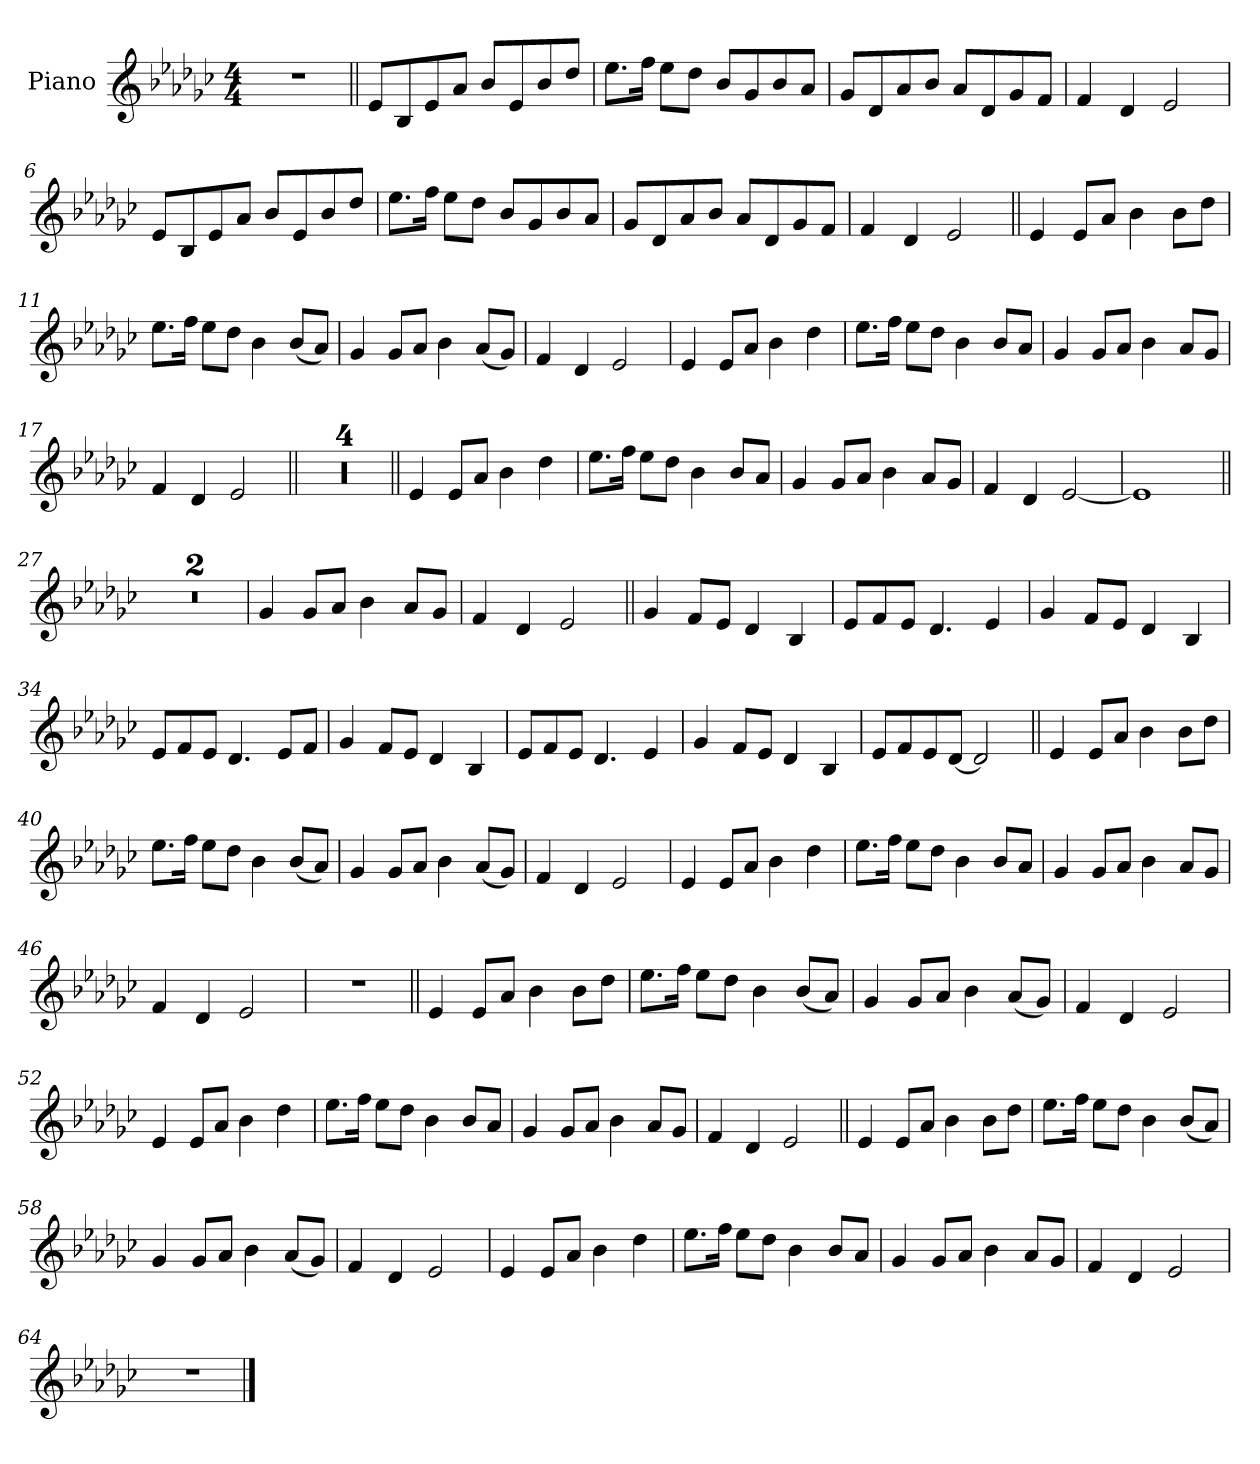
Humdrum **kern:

**kern
*part1
*staff1
*I"Piano
*I'Pno.
*clefG2
*k[b-e-a-d-g-c-]
*M4/4
*MM120
=1
1r
=2||
8e-!L
8B-!
8e-!
8a-!J
8b-!L
8e-!
8b-!
8dd-!J
=3
8.ee-!L
16ff!Jk
8ee-!L
8dd-!J
8b-!L
8g-!
8b-!
8a-!J
=4
8g-!L
8d-!
8a-!
8b-!J
8a-!L
8d-!
8g-!
8f!J
=5
4f!
4d-!
2e-!
=6
8e-!L
8B-!
8e-!
8a-!J
8b-!L
8e-!
8b-!
8dd-!J
=7
8.ee-!L
16ff!Jk
8ee-!L
8dd-!J
8b-!L
8g-!
8b-!
8a-!J
=8
8g-!L
8d-!
8a-!
8b-!J
8a-!L
8d-!
8g-!
8f!J
=9
4f!
4d-!
2e-!
=10||
4e-
8e-L
8a-J
4b-
8b-L
8dd-J
=11
8.ee-L
16ffJk
8ee-L
8dd-J
4b-
(<8b-L
8a-J)
=12
4g-
8g-L
8a-J
4b-
(<8a-L
8g-J)
=13
4f
4d-
2e-
=14
4e-
8e-L
8a-J
4b-
4dd-
=15
8.ee-L
16ffJk
8ee-L
8dd-J
4b-
8b-L
8a-J
=16
4g-
8g-L
8a-J
4b-
8a-L
8g-J
=17
4f
4d-
2e-
=18||
1r
=19
1r
=20
1r
=21
1r
=22||
4e-
8e-L
8a-J
4b-
4dd-
=23
8.ee-L
16ffJk
8ee-L
8dd-J
4b-
8b-L
8a-J
=24
4g-
8g-L
8a-J
4b-
8a-L
8g-J
=25
4f
4d-
[2e-
=26
1e-]
=27||
1r
=28
1r
=29
4g-!
8g-!L
8a-!J
4b-!
8a-!L
8g-!J
=30
4f!
4d-!
2e-!
=31||
4g-!
8f!L
8e-!J
4d-!
4B-!
=32
8e-!L
8f!
8e-!J
4.d-!
4e-!
=33
4g-!
8f!L
8e-!J
4d-!
4B-!
=34
8e-!L
8f!
8e-!J
4.d-!
8e-!L
8f!J
=35
4g-!
8f!L
8e-!J
4d-!
4B-!
=36
8e-!L
8f!
8e-!J
4.d-!
4e-!
=37
4g-!
8f!L
8e-!J
4d-!
4B-!
=38
8e-!L
8f!
8e-!
[8d-!J
2d-!]
=39||
4e-
8e-L
8a-J
4b-
8b-L
8dd-J
=40
8.ee-L
16ffJk
8ee-L
8dd-J
4b-
(<8b-L
8a-J)
=41
4g-
8g-L
8a-J
4b-
(<8a-L
8g-J)
=42
4f
4d-
2e-
=43
4e-
8e-L
8a-J
4b-
4dd-
=44
8.ee-L
16ffJk
8ee-L
8dd-J
4b-
8b-L
8a-J
=45
4g-
8g-L
8a-J
4b-
8a-L
8g-J
=46
4f
4d-
2e-
=47
1r
=48||
4e-
8e-L
8a-J
4b-
8b-L
8dd-J
=49
8.ee-L
16ffJk
8ee-L
8dd-J
4b-
(<8b-L
8a-J)
=50
4g-
8g-L
8a-J
4b-
(<8a-L
8g-J)
=51
4f
4d-
2e-
=52
4e-
8e-L
8a-J
4b-
4dd-
=53
8.ee-L
16ffJk
8ee-L
8dd-J
4b-
8b-L
8a-J
=54
4g-
8g-L
8a-J
4b-
8a-L
8g-J
=55
4f
4d-
2e-
=56||
4e-
8e-L
8a-J
4b-
8b-L
8dd-J
=57
8.ee-L
16ffJk
8ee-L
8dd-J
4b-
(<8b-L
8a-J)
=58
4g-
8g-L
8a-J
4b-
(<8a-L
8g-J)
=59
4f
4d-
2e-
=60
4e-
8e-L
8a-J
4b-
4dd-
=61
8.ee-L
16ffJk
8ee-L
8dd-J
4b-
8b-L
8a-J
=62
4g-
8g-L
8a-J
4b-
8a-L
8g-J
=63
4f
4d-
2e-
=64
1r
==
*-
